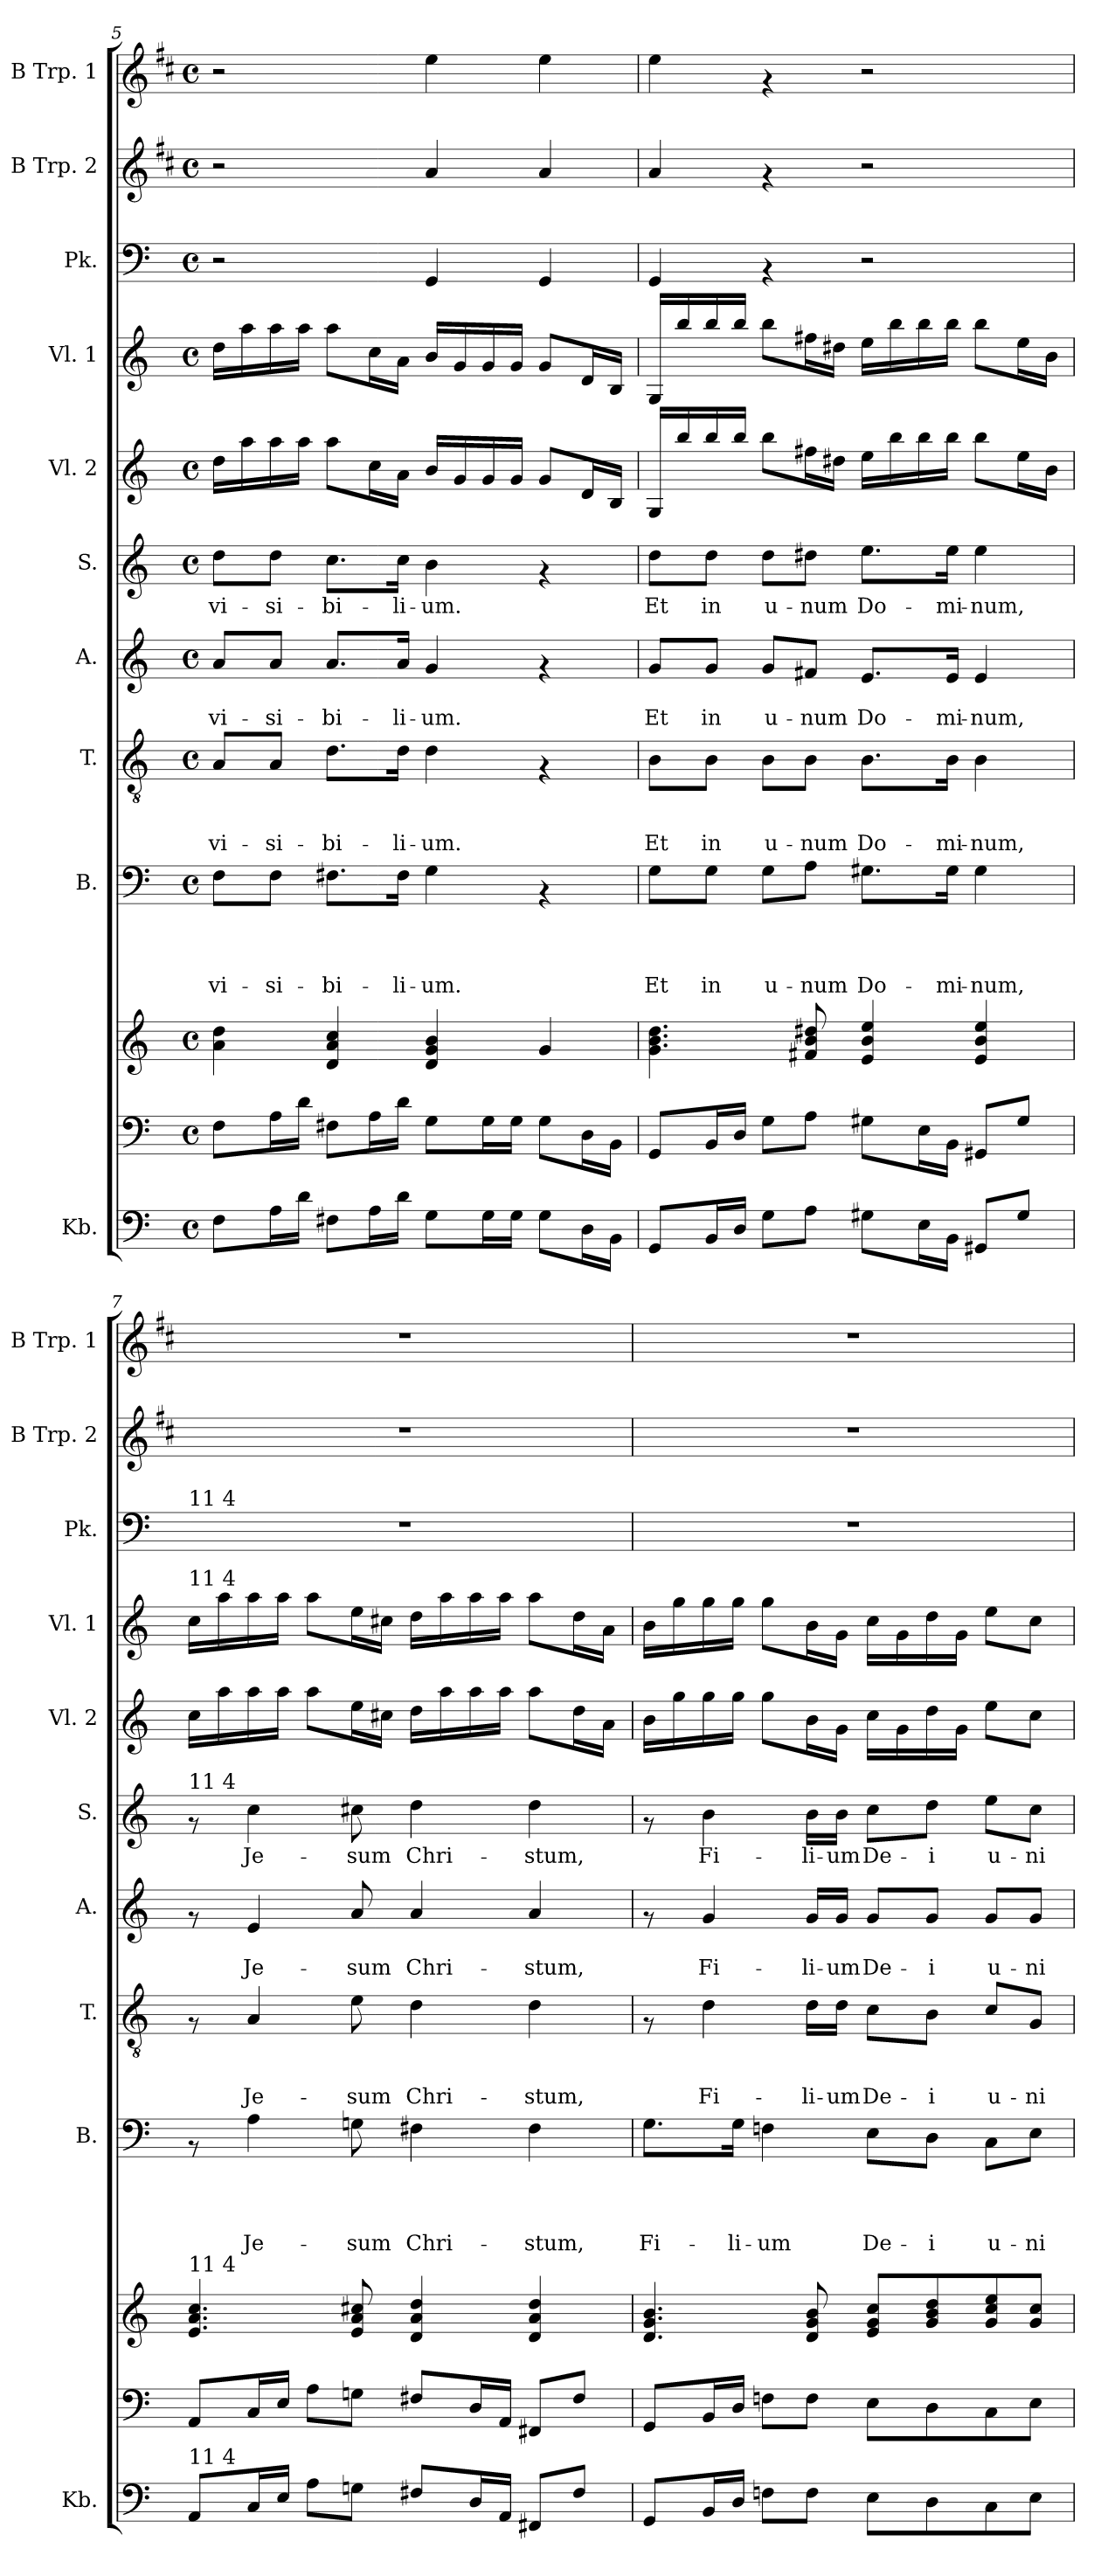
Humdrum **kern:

**kern	**kern	**kern	**kern	**text	**text	**text	**text	**kern	**text	**text	**text	**kern	**text	**text	**kern	**text	**kern	**kern	**kern	**kern	**kern
*part12	*part11	*part10	*part9	*part9	*part9	*part9	*part9	*part8	*part8	*part8	*part8	*part7	*part7	*part7	*part6	*part6	*part5	*part4	*part3	*part2	*part1
*staff12	*staff11	*staff10	*staff9	*staff9	*staff9	*staff9	*staff9	*staff8	*staff8	*staff8	*staff8	*staff7	*staff7	*staff7	*staff6	*staff6	*staff5	*staff4	*staff3	*staff2	*staff1
*I"Kb.	*	*	*I"B.	*	*	*	*	*I"T.	*	*	*	*I"A.	*	*	*I"S.	*	*I"Vl. 2	*I"Vl. 1	*I"Pk.	*I"B Trp. 2	*I"B Trp. 1
*I'Kb.	*	*	*I'B.	*	*	*	*	*I'T.	*	*	*	*I'A.	*	*	*I'S.	*	*I'Vl. 2	*I'Vl. 1	*I'Pk.	*I'B Trp. 2	*I'B Trp. 1
*clefF4	*clefF4	*clefG2	*clefF4	*	*	*	*	*clefGv2	*	*	*	*clefG2	*	*	*clefG2	*	*clefG2	*clefG2	*clefF4	*clefG2	*clefG2
*	*	*	*	*	*	*	*	*	*	*	*	*	*	*	*	*	*	*	*	*ITrd1c2	*ITrd1c2
*k[]	*k[]	*k[]	*k[]	*	*	*	*	*k[]	*	*	*	*k[]	*	*	*k[]	*	*k[]	*k[]	*k[]	*k[]	*k[]
*C:	*C:	*C:	*C:	*	*	*	*	*C:	*	*	*	*C:	*	*	*C:	*	*C:	*C:	*C:	*C:	*C:
*M4/4	*M4/4	*M4/4	*M4/4	*	*	*	*	*M4/4	*	*	*	*M4/4	*	*	*M4/4	*	*M4/4	*M4/4	*M4/4	*M4/4	*M4/4
*met(c)	*met(c)	*met(c)	*met(c)	*	*	*	*	*met(c)	*	*	*	*met(c)	*	*	*met(c)	*	*met(c)	*met(c)	*met(c)	*met(c)	*met(c)
=5	=5	=5	=5	=5	=5	=5	=5	=5	=5	=5	=5	=5	=5	=5	=5	=5	=5	=5	=5	=5	=5
!	!	!	!	!	!	!	!LO:LY:b	!	!	!	!LO:LY:b	!	!	!LO:LY:b	!	!LO:LY:b	!	!	!	!	!
8F\L	8F\L	4a\ 4dd\	8F\L	.	.	.	-vi-	8A/L	.	.	-vi-	8a/L	.	-vi-	8dd\L	-vi-	16dd\LL	16dd\LL	2r	2r	2r
.	.	.	.	.	.	.	.	.	.	.	.	.	.	.	.	.	16aa\	16aa\	.	.	.
!	!	!	!	!	!	!	!LO:LY:b	!	!	!	!LO:LY:b	!	!	!LO:LY:b	!	!LO:LY:b	!	!	!	!	!
16A\L	16A\L	.	8F\J	.	.	.	-si-	8A/J	.	.	-si-	8a/J	.	-si-	8dd\J	-si-	16aa\	16aa\	.	.	.
16d\JJ	16d\JJ	.	.	.	.	.	.	.	.	.	.	.	.	.	.	.	16aa\JJ	16aa\JJ	.	.	.
!	!	!	!	!	!	!	!LO:LY:b	!	!	!	!LO:LY:b	!	!	!LO:LY:b	!	!LO:LY:b	!	!	!	!	!
8F#X\L	8F#X\L	4d/ 4a/ 4cc/	8.F#X\L	.	.	.	-bi-	8.d\L	.	.	-bi-	8.a/L	.	-bi-	8.cc\L	-bi-	8aa\L	8aa\L	.	.	.
16A\L	16A\L	.	.	.	.	.	.	.	.	.	.	.	.	.	.	.	16cc\L	16cc\L	.	.	.
!	!	!	!	!	!	!	!LO:LY:b	!	!	!	!LO:LY:b	!	!	!LO:LY:b	!	!LO:LY:b	!	!	!	!	!
16d\JJ	16d\JJ	.	16F#\Jk	.	.	.	-li-	16d\Jk	.	.	-li-	16a/Jk	.	-li-	16cc\Jk	-li-	16a\JJ	16a\JJ	.	.	.
!	!	!	!	!	!	!	!LO:LY:b	!	!	!	!LO:LY:b	!	!	!LO:LY:b	!	!LO:LY:b	!	!	!	!	!
8G\L	8G\L	4d/ 4g/ 4b/	4G\	.	.	.	-um.	4d\	.	.	-um.	4g/	.	-um.	4b\	-um.	16b/LL	16b/LL	4GG/	4g/	4dd\
.	.	.	.	.	.	.	.	.	.	.	.	.	.	.	.	.	16g/	16g/	.	.	.
16G\L	16G\L	.	.	.	.	.	.	.	.	.	.	.	.	.	.	.	16g/	16g/	.	.	.
16G\JJ	16G\JJ	.	.	.	.	.	.	.	.	.	.	.	.	.	.	.	16g/JJ	16g/JJ	.	.	.
8G\L	8G\L	4g/	4rAA	.	.	.	.	4rF	.	.	.	4rf	.	.	4rf	.	8g/L	8g/L	4GG/	4g/	4dd\
16D\L	16D\L	.	.	.	.	.	.	.	.	.	.	.	.	.	.	.	16d/L	16d/L	.	.	.
16BB\JJ	16BB\JJ	.	.	.	.	.	.	.	.	.	.	.	.	.	.	.	16B/JJ	16B/JJ	.	.	.
=6	=6	=6	=6	=6	=6	=6	=6	=6	=6	=6	=6	=6	=6	=6	=6	=6	=6	=6	=6	=6	=6
!	!	!	!	!	!	!	!LO:LY:b	!	!	!	!LO:LY:b	!	!	!LO:LY:b	!	!LO:LY:b	!	!	!	!	!
8GG/L	8GG/L	4.g\ 4.b\ 4.dd\	8G\L	.	.	.	Et	8B\L	.	.	Et	8g/L	.	Et	8dd\L	Et	16G/LL	16G/LL	4GG/	4g/	4dd\
.	.	.	.	.	.	.	.	.	.	.	.	.	.	.	.	.	16bb/	16bb/	.	.	.
!	!	!	!	!	!	!	!LO:LY:b	!	!	!	!LO:LY:b	!	!	!LO:LY:b	!	!LO:LY:b	!	!	!	!	!
16BB/L	16BB/L	.	8G\J	.	.	.	in	8B\J	.	.	in	8g/J	.	in	8dd\J	in	16bb/	16bb/	.	.	.
16D/JJ	16D/JJ	.	.	.	.	.	.	.	.	.	.	.	.	.	.	.	16bb/JJ	16bb/JJ	.	.	.
!	!	!	!	!	!	!	!LO:LY:b	!	!	!	!LO:LY:b	!	!	!LO:LY:b	!	!LO:LY:b	!	!	!	!	!
8G\L	8G\L	.	8G\L	.	.	.	u-	8B\L	.	.	u-	8g/L	.	u-	8dd\L	u-	8bb\L	8bb\L	4rAA	4rf	4rf
!	!	!	!	!	!	!	!LO:LY:b	!	!	!	!LO:LY:b	!	!	!LO:LY:b	!	!LO:LY:b	!	!	!	!	!
8A\J	8A\J	8f#X/ 8b/ 8dd#X/	8A\J	.	.	.	-num	8B\J	.	.	-num	8f#X/J	.	-num	8dd#X\J	-num	16ff#X\L	16ff#X\L	.	.	.
.	.	.	.	.	.	.	.	.	.	.	.	.	.	.	.	.	16dd#X\JJ	16dd#X\JJ	.	.	.
!	!	!	!	!	!	!	!LO:LY:b	!	!	!	!LO:LY:b	!	!	!LO:LY:b	!	!LO:LY:b	!	!	!	!	!
8G#X\L	8G#X\L	4e/ 4b/ 4ee/	8.G#X\L	.	.	.	Do-	8.B\L	.	.	Do-	8.e/L	.	Do-	8.ee\L	Do-	16ee\LL	16ee\LL	2r	2r	2r
.	.	.	.	.	.	.	.	.	.	.	.	.	.	.	.	.	16bb\	16bb\	.	.	.
16E\L	16E\L	.	.	.	.	.	.	.	.	.	.	.	.	.	.	.	16bb\	16bb\	.	.	.
!	!	!	!	!	!	!	!LO:LY:b	!	!	!	!LO:LY:b	!	!	!LO:LY:b	!	!LO:LY:b	!	!	!	!	!
16BB\JJ	16BB\JJ	.	16G#\Jk	.	.	.	-mi-	16B\Jk	.	.	-mi-	16e/Jk	.	-mi-	16ee\Jk	-mi-	16bb\JJ	16bb\JJ	.	.	.
!	!	!	!	!	!	!	!LO:LY:b	!	!	!	!LO:LY:b	!	!	!LO:LY:b	!	!LO:LY:b	!	!	!	!	!
8GG#X/L	8GG#X/L	4e/ 4b/ 4ee/	4G#\	.	.	.	-num,	4B\	.	.	-num,	4e/	.	-num,	4ee\	-num,	8bb\L	8bb\L	.	.	.
8G#/J	8G#/J	.	.	.	.	.	.	.	.	.	.	.	.	.	.	.	16ee\L	16ee\L	.	.	.
.	.	.	.	.	.	.	.	.	.	.	.	.	.	.	.	.	16b\JJ	16b\JJ	.	.	.
!!LO:PB:g=z
=7	=7	=7	=7	=7	=7	=7	=7	=7	=7	=7	=7	=7	=7	=7	=7	=7	=7	=7	=7	=7	=7
!	!	!	!	!	!	!	!	!	!	!	!	!	!	!	!	!	!	!	!LO:TX:a:t=11 4	!	!
!	!	!	!	!	!	!	!	!	!	!	!	!	!	!	!	!	!	!LO:TX:a:t=11 4	!	!	!
!	!	!	!	!	!	!	!	!	!	!	!	!	!	!	!LO:TX:a:t=11 4	!	!	!	!	!	!
!	!	!LO:TX:a:t=11 4	!	!	!	!	!	!	!	!	!	!	!	!	!	!	!	!	!	!	!
!LO:TX:a:t=11 4	!	!	!	!	!	!	!	!	!	!	!	!	!	!	!	!	!	!	!	!	!
8AA/L	8AA/L	4.e/ 4.a/ 4.cc/	8rAA	.	.	.	.	8rF	.	.	.	8rf	.	.	8rf	.	16cc\LL	16cc\LL	1r	1r	1r
.	.	.	.	.	.	.	.	.	.	.	.	.	.	.	.	.	16aa\	16aa\	.	.	.
!	!	!	!	!	!	!	!LO:LY:b	!	!	!	!LO:LY:b	!	!	!LO:LY:b	!	!LO:LY:b	!	!	!	!	!
16C/L	16C/L	.	4A\	.	.	.	Je-	4A/	.	.	Je-	4e/	.	Je-	4cc\	Je-	16aa\	16aa\	.	.	.
16E/JJ	16E/JJ	.	.	.	.	.	.	.	.	.	.	.	.	.	.	.	16aa\JJ	16aa\JJ	.	.	.
8A\L	8A\L	.	.	.	.	.	.	.	.	.	.	.	.	.	.	.	8aa\L	8aa\L	.	.	.
!	!	!	!	!	!	!	!LO:LY:b	!	!	!	!LO:LY:b	!	!	!LO:LY:b	!	!LO:LY:b	!	!	!	!	!
8Gn\J	8Gn\J	8e/ 8a/ 8cc#X/	8Gn\	.	.	.	-sum	8e\	.	.	-sum	8a/	.	-sum	8cc#X\	-sum	16ee\L	16ee\L	.	.	.
.	.	.	.	.	.	.	.	.	.	.	.	.	.	.	.	.	16cc#X\JJ	16cc#X\JJ	.	.	.
!	!	!	!	!	!	!	!LO:LY:b	!	!	!	!LO:LY:b	!	!	!LO:LY:b	!	!LO:LY:b	!	!	!	!	!
8F#X/L	8F#X/L	4d/ 4a/ 4dd/	4F#X\	.	.	.	Chri-	4d\	.	.	Chri-	4a/	.	Chri-	4dd\	Chri-	16dd\LL	16dd\LL	.	.	.
.	.	.	.	.	.	.	.	.	.	.	.	.	.	.	.	.	16aa\	16aa\	.	.	.
16D/L	16D/L	.	.	.	.	.	.	.	.	.	.	.	.	.	.	.	16aa\	16aa\	.	.	.
16AA/JJ	16AA/JJ	.	.	.	.	.	.	.	.	.	.	.	.	.	.	.	16aa\JJ	16aa\JJ	.	.	.
!	!	!	!	!	!	!	!LO:LY:b	!	!	!	!LO:LY:b	!	!	!LO:LY:b	!	!LO:LY:b	!	!	!	!	!
8FF#X/L	8FF#X/L	4d/ 4a/ 4dd/	4F#\	.	.	.	-stum,	4d\	.	.	-stum,	4a/	.	-stum,	4dd\	-stum,	8aa\L	8aa\L	.	.	.
8F#/J	8F#/J	.	.	.	.	.	.	.	.	.	.	.	.	.	.	.	16dd\L	16dd\L	.	.	.
.	.	.	.	.	.	.	.	.	.	.	.	.	.	.	.	.	16a\JJ	16a\JJ	.	.	.
=8	=8	=8	=8	=8	=8	=8	=8	=8	=8	=8	=8	=8	=8	=8	=8	=8	=8	=8	=8	=8	=8
!	!	!	!	!	!	!	!LO:LY:b	!	!	!	!	!	!	!	!	!	!	!	!	!	!
8GG/L	8GG/L	4.d/ 4.g/ 4.b/	8.G\L	.	.	.	Fi-	8rF	.	.	.	8rf	.	.	8rf	.	16b\LL	16b\LL	1r	1r	1r
.	.	.	.	.	.	.	.	.	.	.	.	.	.	.	.	.	16gg\	16gg\	.	.	.
!	!	!	!	!	!	!	!	!	!	!	!LO:LY:b	!	!	!LO:LY:b	!	!LO:LY:b	!	!	!	!	!
16BB/L	16BB/L	.	.	.	.	.	.	4d\	.	.	Fi-	4g/	.	Fi-	4b\	Fi-	16gg\	16gg\	.	.	.
!	!	!	!	!	!	!	!LO:LY:b	!	!	!	!	!	!	!	!	!	!	!	!	!	!
16D/JJ	16D/JJ	.	16G\Jk	.	.	.	-li-	.	.	.	.	.	.	.	.	.	16gg\JJ	16gg\JJ	.	.	.
!	!	!	!	!	!	!	!LO:LY:b	!	!	!	!	!	!	!	!	!	!	!	!	!	!
8Fn\L	8Fn\L	.	4Fn\	.	.	.	-um	.	.	.	.	.	.	.	.	.	8gg\L	8gg\L	.	.	.
!	!	!	!	!	!	!	!	!	!	!	!LO:LY:b	!	!	!LO:LY:b	!	!LO:LY:b	!	!	!	!	!
8F\J	8F\J	8d/ 8g/ 8b/	.	.	.	.	.	16d\LL	.	.	-li-	16g/LL	.	-li-	16b\LL	-li-	16b\L	16b\L	.	.	.
!	!	!	!	!	!	!	!	!	!	!	!LO:LY:b	!	!	!LO:LY:b	!	!LO:LY:b	!	!	!	!	!
.	.	.	.	.	.	.	.	16d\JJ	.	.	-um	16g/JJ	.	-um	16b\JJ	-um	16g\JJ	16g\JJ	.	.	.
!	!	!	!	!	!	!	!LO:LY:b	!	!	!	!LO:LY:b	!	!	!LO:LY:b	!	!LO:LY:b	!	!	!	!	!
8E\L	8E\L	8e/ 8g/ 8cc/L	8E\L	.	.	.	De-	8c\L	.	.	De-	8g/L	.	De-	8cc\L	De-	16cc\LL	16cc\LL	.	.	.
.	.	.	.	.	.	.	.	.	.	.	.	.	.	.	.	.	16g\	16g\	.	.	.
!	!	!	!	!	!	!	!LO:LY:b	!	!	!	!LO:LY:b	!	!	!LO:LY:b	!	!LO:LY:b	!	!	!	!	!
8D\	8D\	8g/ 8b/ 8dd/	8D\J	.	.	.	-i	8B\J	.	.	-i	8g/J	.	-i	8dd\J	-i	16dd\	16dd\	.	.	.
.	.	.	.	.	.	.	.	.	.	.	.	.	.	.	.	.	16g\JJ	16g\JJ	.	.	.
!	!	!	!	!	!	!	!LO:LY:b	!	!	!	!LO:LY:b	!	!	!LO:LY:b	!	!LO:LY:b	!	!	!	!	!
8C\	8C\	8g/ 8cc/ 8ee/	8C\L	.	.	.	u-	8c/L	.	.	u-	8g/L	.	u-	8ee\L	u-	8ee\L	8ee\L	.	.	.
!	!	!	!	!	!	!	!LO:LY:b	!	!	!	!LO:LY:b	!	!	!LO:LY:b	!	!LO:LY:b	!	!	!	!	!
8E\J	8E\J	8g/ 8cc/J	8E\J	.	.	.	-ni-	8G/J	.	.	-ni-	8g/J	.	-ni-	8cc\J	-ni-	8cc\J	8cc\J	.	.	.
=	=	=	=	=	=	=	=	=	=	=	=	=	=	=	=	=	=	=	=	=	=
*-	*-	*-	*-	*-	*-	*-	*-	*-	*-	*-	*-	*-	*-	*-	*-	*-	*-	*-	*-	*-	*-
